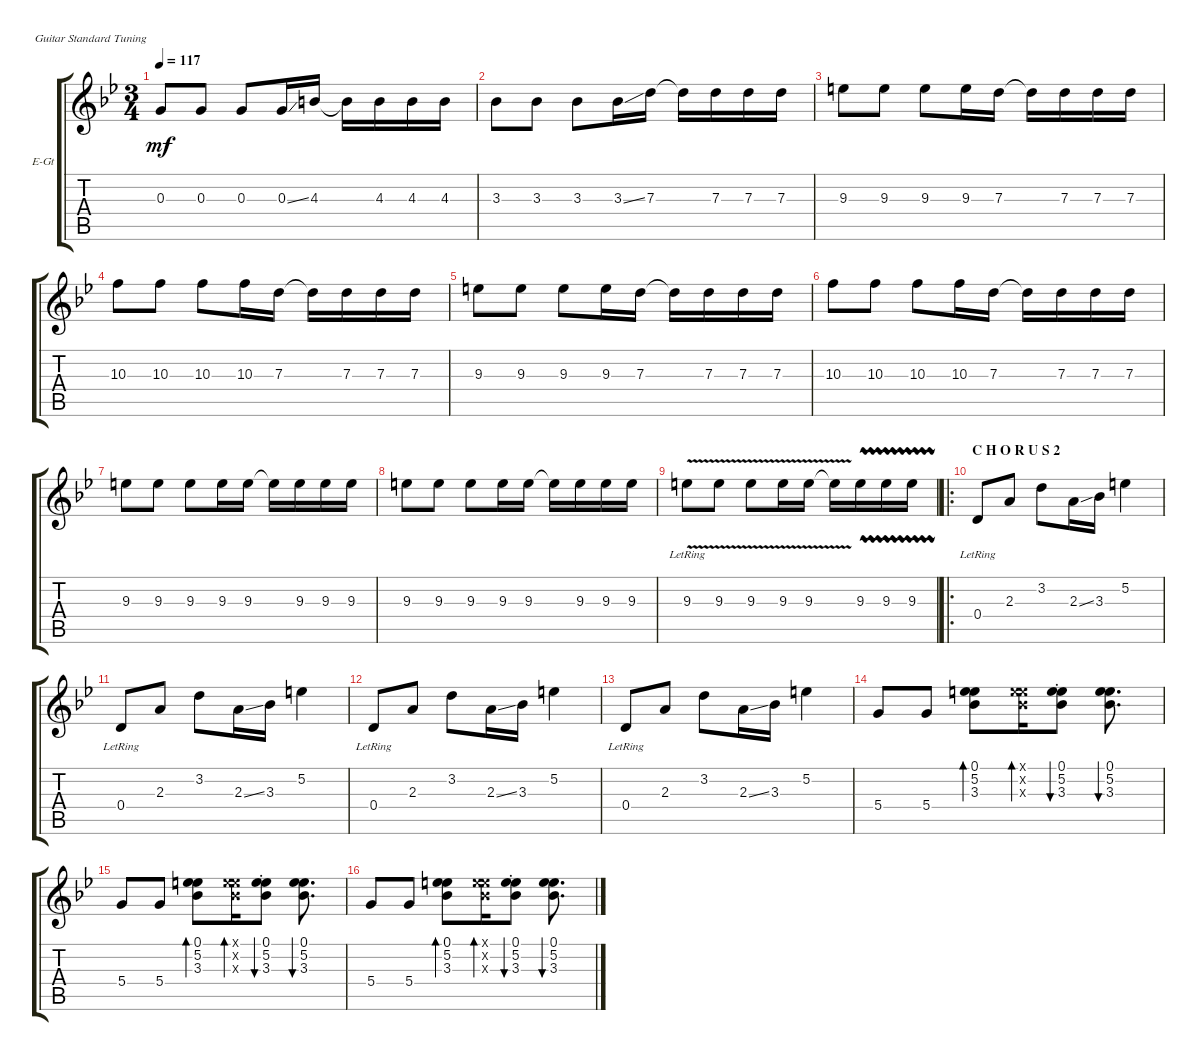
\defaultSystemsLayout 4
\bracketExtendMode groupsimilarinstruments
\firstSystemTrackNameOrientation horizontal
\otherSystemsTrackNameOrientation horizontal
\track ("Electric Guitar" "E-Gt") {instrument distortionguitar}
\staff {score tabs}
\tuning (E4 B3 G3 D3 A2 E2)
\ts (3 4)
\tempo 117
\clef g2
\ks gminor
0.3.8{dy mf} 0.3.8 0.3.8 0.3{ss}.16 4.3.16 4.3{t}.16 4.3.16 4.3.16 4.3.16 |
3.3.8 3.3.8 3.3.8 3.3{ss}.16 7.3.16 7.3{t}.16 7.3.16 7.3.16 7.3.16 |
9.3.8 9.3.8 9.3.8 9.3.16 7.3.16 7.3{t}.16 7.3.16 7.3.16 7.3.16 |
10.3.8 10.3.8 10.3.8 10.3.16 7.3.16 7.3{t}.16 7.3.16 7.3.16 7.3.16 |
9.3.8 9.3.8 9.3.8 9.3.16 7.3.16 7.3{t}.16 7.3.16 7.3.16 7.3.16 |
10.3.8 10.3.8 10.3.8 10.3.16 7.3.16 7.3{t}.16 7.3.16 7.3.16 7.3.16 |
9.3.8 9.3.8 9.3.8 9.3.16 9.3.16 9.3{t}.16 9.3.16 9.3.16 9.3.16 |
9.3.8 9.3.8 9.3.8 9.3.16 9.3.16 9.3{t}.16 9.3.16 9.3.16 9.3.16 |
9.3{v lr}.8 9.3{v}.8 9.3{v}.8 9.3{v}.16 9.3{v}.16 9.3{t}.16 9.3{vw}.16 9.3{vw}.16 9.3{vw}.16 |
\ro
\section ("" "C H O R U S 2")
0.4{lr}.8 2.3.8 3.2.8 2.3{ss}.16 3.3.16 5.2.4 |
0.4{lr}.8 2.3.8 3.2.8 2.3{ss}.16 3.3.16 5.2.4 |
0.4{lr}.8 2.3.8 3.2.8 2.3{ss}.16 3.3.16 5.2.4 |
0.4{lr}.8 2.3.8 3.2.8 2.3{ss}.16 3.3.16 5.2.4 |
5.4.8 5.4.8 (3.3 5.2 0.1).8{bd 30} (3.3{x} 5.2{x} 0.1{x}).16{bd 30} (3.3{st} 5.2{st} 0.1{st}).8{bu 30} (3.3 5.2 0.1).8{d bu 30} |
5.4.8 5.4.8 (3.3 5.2 0.1).8{bd 30} (3.3{x} 5.2{x} 0.1{x}).16{bd 30} (3.3{st} 5.2{st} 0.1{st}).8{bu 30} (3.3 5.2 0.1).8{d bu 30} |
5.4.8 5.4.8 (3.3 5.2 0.1).8{bd 30} (3.3{x} 5.2{x} 0.1{x}).16{bd 30} (3.3{st} 5.2{st} 0.1{st}).8{bu 30} (3.3 5.2 0.1).8{d bu 30}
